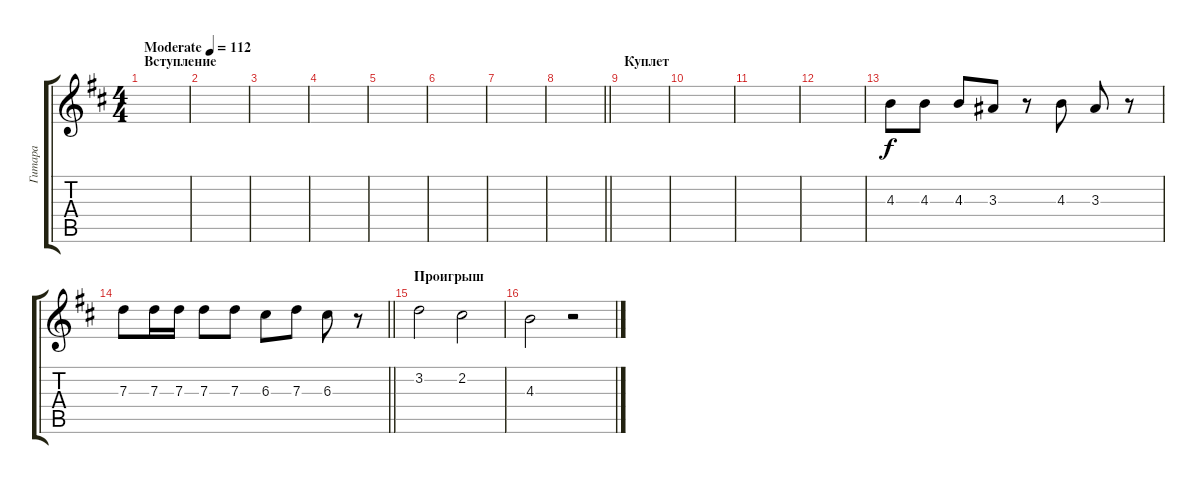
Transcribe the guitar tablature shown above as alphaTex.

\track ("Гитара" "Гитара") {instrument acousticguitarsteel}
\staff {score tabs}
\tuning (E4 B3 G3 D3 A2 E2) {hide}
\ts (4 4)
\section ("" "Вступление")
\tempo (112 "Moderate")
\clef g2
\ks bminor
|
|
|
|
|
|
|
\barLineRight lightlight
|
\section ("" "Куплет")
|
|
|
|
4.3.8 4.3.8 4.3.8 3.3.8 r.8 4.3.8 3.3.8 r.8 |
\barLineRight lightlight
7.3.8 7.3.16 7.3.16 7.3.8 7.3.8 6.3.8 7.3.8 6.3.8 r.8 |
\section ("" "Проигрыш")
3.2.2 2.2.2 |
4.3.2 r.2
